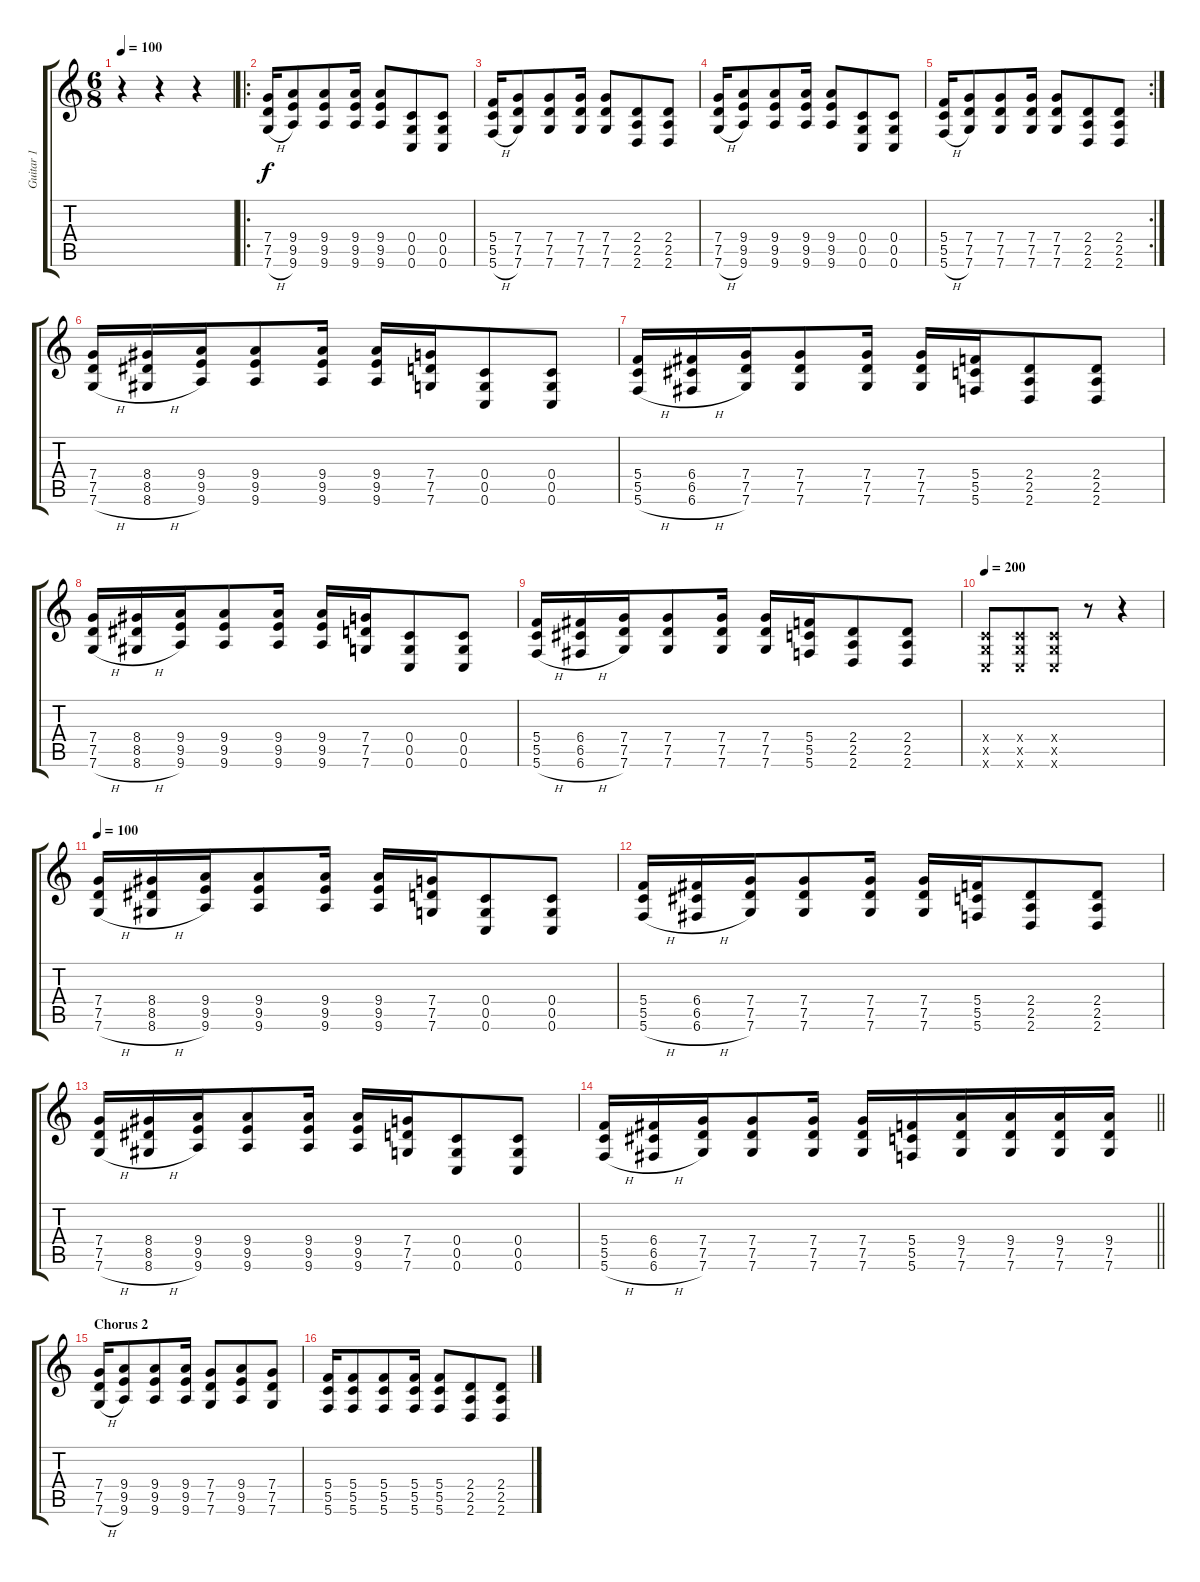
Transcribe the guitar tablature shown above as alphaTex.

\track ("Guitar 1" "Guitar 1") {instrument distortionguitar}
\staff {score tabs}
\tuning (D4 A3 F3 C3 G2 C2) {hide}
\ts (6 8)
\tempo 100
\clef g2
\ks c
r.4{dy f} r.4 r.4 |
\ro
(7.4 7.5 7.6{h}).16 (9.4 9.5 9.6).8 (9.4 9.5 9.6).8 (9.4 9.5 9.6).16 (9.4 9.5 9.6).8 (0.4 0.5 0.6).8 (0.4 0.5 0.6).8 |
(5.4 5.5 5.6{h}).16 (7.4 7.5 7.6).8 (7.4 7.5 7.6).8 (7.4 7.5 7.6).16 (7.4 7.5 7.6).8 (2.4 2.5 2.6).8 (2.4 2.5 2.6).8 |
(7.4 7.5 7.6{h}).16 (9.4 9.5 9.6).8 (9.4 9.5 9.6).8 (9.4 9.5 9.6).16 (9.4 9.5 9.6).8 (0.4 0.5 0.6).8 (0.4 0.5 0.6).8 |
\rc 2
(5.4 5.5 5.6{h}).16 (7.4 7.5 7.6).8 (7.4 7.5 7.6).8 (7.4 7.5 7.6).16 (7.4 7.5 7.6).8 (2.4 2.5 2.6).8 (2.4 2.5 2.6).8 |
(7.4 7.5 7.6{h}).16 (8.4 8.5 8.6{h}).16 (9.4 9.5 9.6).16 (9.4 9.5 9.6).8 (9.4 9.5 9.6).16 (9.4 9.5 9.6).16 (7.4 7.5 7.6).16 (0.4 0.5 0.6).8 (0.4 0.5 0.6).8 |
(5.4 5.5 5.6{h}).16 (6.4 6.5 6.6{h}).16 (7.4 7.5 7.6).16 (7.4 7.5 7.6).8 (7.4 7.5 7.6).16 (7.4 7.5 7.6).16 (5.4 5.5 5.6).16 (2.4 2.5 2.6).8 (2.4 2.5 2.6).8 |
(7.4 7.5 7.6{h}).16 (8.4 8.5 8.6{h}).16 (9.4 9.5 9.6).16 (9.4 9.5 9.6).8 (9.4 9.5 9.6).16 (9.4 9.5 9.6).16 (7.4 7.5 7.6).16 (0.4 0.5 0.6).8 (0.4 0.5 0.6).8 |
(5.4 5.5 5.6{h}).16 (6.4 6.5 6.6{h}).16 (7.4 7.5 7.6).16 (7.4 7.5 7.6).8 (7.4 7.5 7.6).16 (7.4 7.5 7.6).16 (5.4 5.5 5.6).16 (2.4 2.5 2.6).8 (2.4 2.5 2.6).8 |
\tempo 200
(0.4{x} 0.5{x} 0.6{x}).8 (0.4{x} 0.5{x} 0.6{x}).8 (0.4{x} 0.5{x} 0.6{x}).8 r.8 r.4 |
\tempo 100
(7.4 7.5 7.6{h}).16 (8.4 8.5 8.6{h}).16 (9.4 9.5 9.6).16 (9.4 9.5 9.6).8 (9.4 9.5 9.6).16 (9.4 9.5 9.6).16 (7.4 7.5 7.6).16 (0.4 0.5 0.6).8 (0.4 0.5 0.6).8 |
(5.4 5.5 5.6{h}).16 (6.4 6.5 6.6{h}).16 (7.4 7.5 7.6).16 (7.4 7.5 7.6).8 (7.4 7.5 7.6).16 (7.4 7.5 7.6).16 (5.4 5.5 5.6).16 (2.4 2.5 2.6).8 (2.4 2.5 2.6).8 |
(7.4 7.5 7.6{h}).16 (8.4 8.5 8.6{h}).16 (9.4 9.5 9.6).16 (9.4 9.5 9.6).8 (9.4 9.5 9.6).16 (9.4 9.5 9.6).16 (7.4 7.5 7.6).16 (0.4 0.5 0.6).8 (0.4 0.5 0.6).8 |
\barLineRight lightlight
(5.4 5.5 5.6{h}).16 (6.4 6.5 6.6{h}).16 (7.4 7.5 7.6).16 (7.4 7.5 7.6).8 (7.4 7.5 7.6).16 (7.4 7.5 7.6).16 (5.4 5.5 5.6).16 (9.4 7.5 7.6).16 (9.4 7.5 7.6).16 (9.4 7.5 7.6).16 (9.4 7.5 7.6).16 |
\section ("" "Chorus 2")
(7.4 7.5 7.6{h}).16 (9.4 9.5 9.6).8 (9.4 9.5 9.6).8 (9.4 9.5 9.6).16 (7.4 7.5 7.6).8 (9.4 9.5 9.6).8 (7.4 7.5 7.6).8 |
(5.4 5.5 5.6).16 (5.4 5.5 5.6).8 (5.4 5.5 5.6).8 (5.4 5.5 5.6).16 (5.4 5.5 5.6).8 (2.4 2.5 2.6).8 (2.4 2.5 2.6).8
